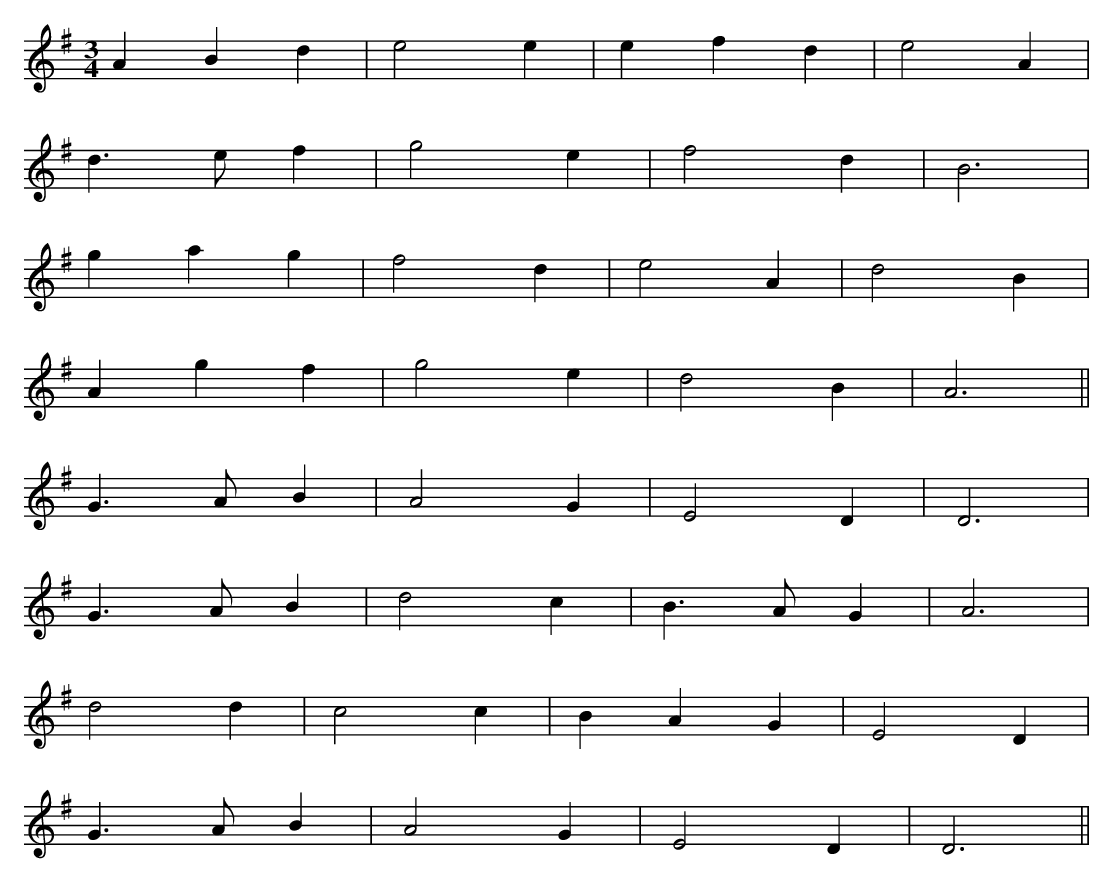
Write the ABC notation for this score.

X:1
M:3/4
K:G
A2 B2 d2|e4 e2|e2 f2 d2|e4 A2|
d3 e f2|g4 e2|f4 d2|B6|
g2 a2 g2|f4 d2|e4 A2|d4 B2|
A2 g2 f2|g4 e2|d4 B2|A6||
G3 A B2|A4 G2|E4 D2|D6|
G3 A B2|d4 c2|B3 A G2|A6|
d4 d2|c4 c2|B2 A2 G2|E4 D2|
G3 A B2|A4 G2|E4 D2|D6||
